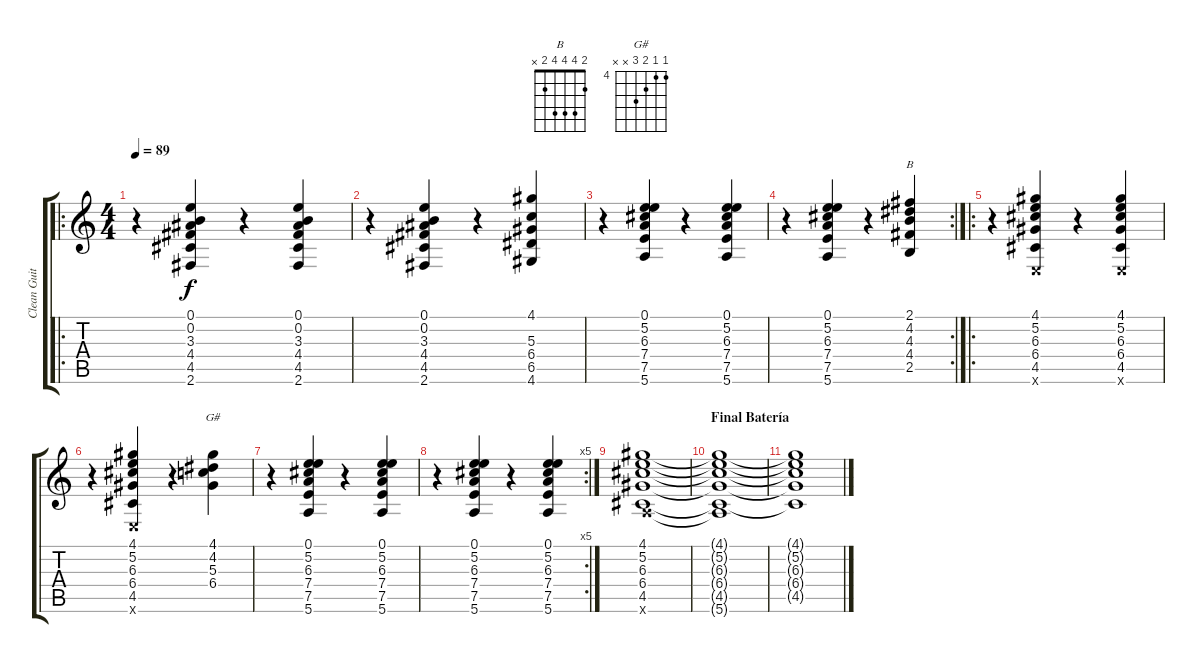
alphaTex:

\track ("Clean Guitar" "Clean Guit") {instrument electricguitarclean}
\staff {score tabs}
\tuning (E4 B3 G3 D3 A2 E2) {hide}
\chord ("B" 2 4 4 4 2 x)
\chord ("G#" 4 4 5 6 x x) {firstfret 4}
\ro
\ts (4 4)
\tempo 89
\clef g2
\ks c
r.4{dy f} (0.1 0.2 3.3 4.4 4.5 2.6).4 r.4 (0.1 0.2 3.3 4.4 4.5 2.6).4 |
r.4 (0.1 0.2 3.3 4.4 4.5 2.6).4 r.4 (4.1 5.3 6.4 6.5 4.6).4 |
r.4 (0.1 5.2 6.3 7.4 7.5 5.6).4 r.4 (0.1 5.2 6.3 7.4 7.5 5.6).4 |
\rc 2
r.4 (0.1 5.2 6.3 7.4 7.5 5.6).4 r.4 (2.1 4.2 4.3 4.4 2.5).4{ch "B"} |
\ro
r.4 (4.1 5.2 6.3 6.4 4.5 0.6{x}).4 r.4 (4.1 5.2 6.3 6.4 4.5 0.6{x}).4 |
r.4 (4.1 5.2 6.3 6.4 4.5 0.6{x}).4 r.4 (4.1 4.2 5.3 6.4).4{ch "G#"} |
r.4 (0.1 5.2 6.3 7.4 7.5 5.6).4 r.4 (0.1 5.2 6.3 7.4 7.5 5.6).4 |
\rc 5
r.4 (0.1 5.2 6.3 7.4 7.5 5.6).4 r.4 (0.1 5.2 6.3 7.4 7.5 5.6).4 |
(4.1 5.2 6.3 6.4 4.5 5.6{x}).1 |
\section ("" "Final Batería")
(4.1{t} 5.2{t} 6.3{t} 6.4{t} 4.5{t} 5.6{t}).1 |
(4.1{t} 5.2{t} 6.3{t} 6.4{t} 4.5{t}).1
